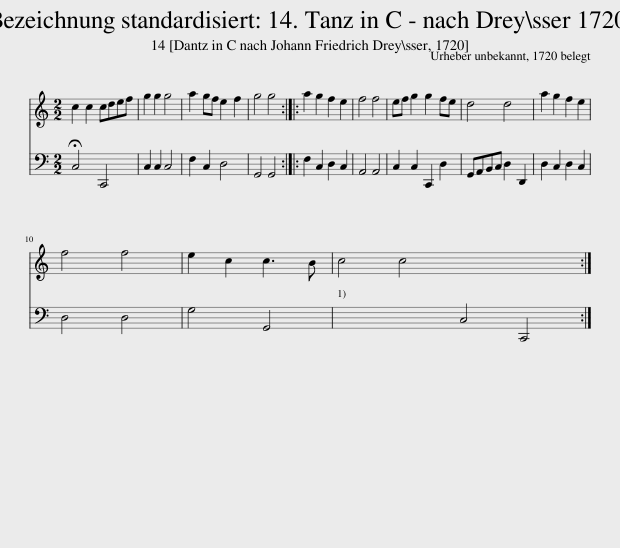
X:1
%%score 1 2
L:1/8
M:2/2
I:linebreak $
K:C
V:1 treble
V:2 bass
V:1
 c2 c2 cdef | g2 g2 g4 | a2 gf e2 f2 | g4 g4 :: a2 g2 f2 e2 | %5
 f4 f4 | ef g2 g2 fe | d4 d4 | a2 g2 f2 e2 |$ f4 f4 | %10
 e2 c2 c3 B | c4 c4 x8 :| %12
V:2
 !fermata!C,4 C,,4 | C,2 C,2 C,4 | F,2 C,2 D,4 | G,,4 G,,4 :: F,2 C,2 D,2 C,2 | %5
 A,,4 A,,4 | C,2 C,2 C,,2 D,2 | G,,A,,B,,C, D,2 D,,2 | D,2 C,2 D,2 C,2 |$ D,4 D,4 | %10
 G,4 G,,4 | x8 C,4 C,,4 :| %12
